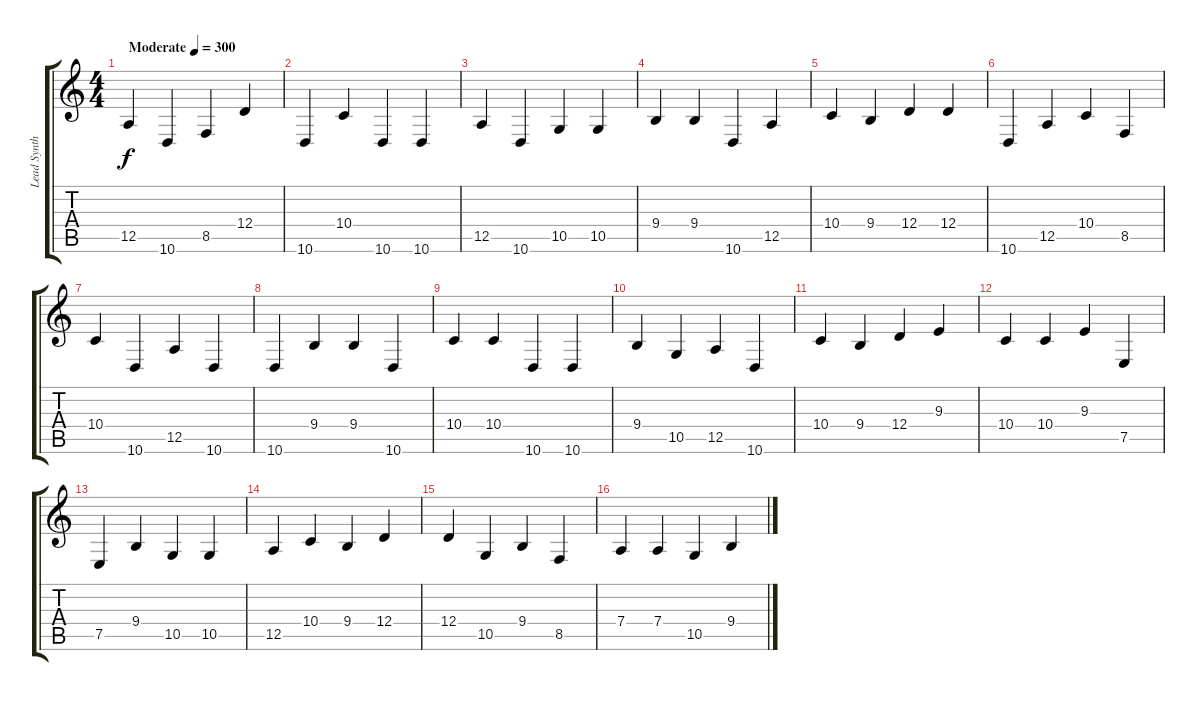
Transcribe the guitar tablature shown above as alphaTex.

\track ("Lead Synth" "Lead Synth") {instrument fx4atmosphere}
\staff {score tabs}
\tuning (E4 B3 G3 D3 A2 E2) {hide}
\ts (4 4)
\tempo (300 "Moderate")
\clef g2
\ks c
12.5.4{dy f instrument fx4atmosphere} 10.6.4 8.5.4 12.4.4 |
10.6.4 10.4.4 10.6.4 10.6.4 |
12.5.4 10.6.4 10.5.4 10.5.4 |
9.4.4 9.4.4 10.6.4 12.5.4 |
10.4.4 9.4.4 12.4.4 12.4.4 |
10.6.4 12.5.4 10.4.4 8.5.4 |
10.4.4 10.6.4 12.5.4 10.6.4 |
10.6.4 9.4.4 9.4.4 10.6.4 |
10.4.4 10.4.4 10.6.4 10.6.4 |
9.4.4 10.5.4 12.5.4 10.6.4 |
10.4.4 9.4.4 12.4.4 9.3.4 |
10.4.4 10.4.4 9.3.4 7.5.4 |
7.5.4 9.4.4 10.5.4 10.5.4 |
12.5.4 10.4.4 9.4.4 12.4.4 |
12.4.4 10.5.4 9.4.4 8.5.4 |
7.4.4 7.4.4 10.5.4 9.4.4
